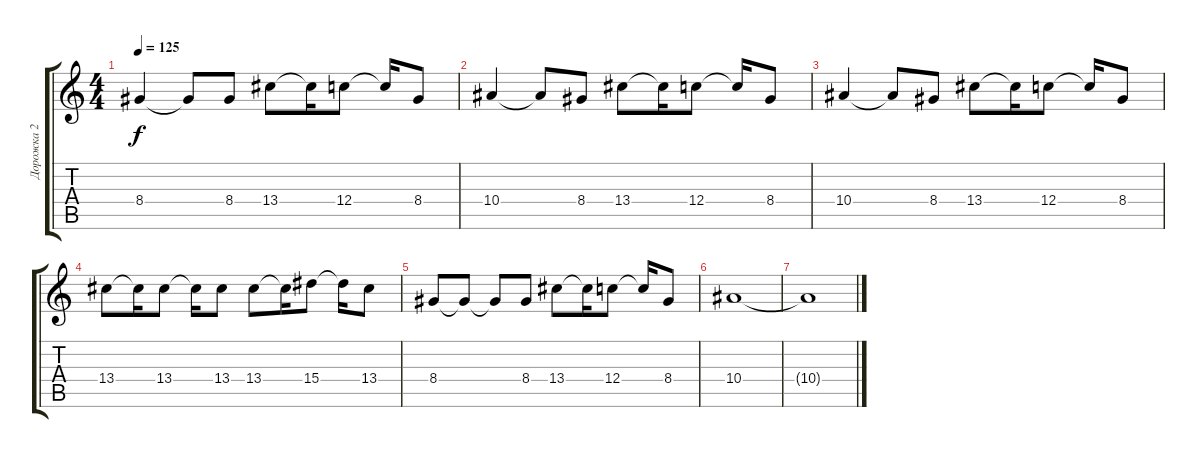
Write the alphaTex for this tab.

\track ("Дорожка 2" "Дорожка 2") {instrument overdrivenguitar}
\staff {score tabs}
\tuning (D4 A3 F3 C3 G2 D2) {hide}
\ts (4 4)
\tempo 125
\clef g2
\ks c
8.4.4{dy f} 8.4{t}.8 8.4.8 13.4.8 13.4{t}.16 12.4.8 12.4{t}.16 8.4.8 |
10.4.4 10.4{t}.8 8.4.8 13.4.8 13.4{t}.16 12.4.8 12.4{t}.16 8.4.8 |
10.4.4 10.4{t}.8 8.4.8 13.4.8 13.4{t}.16 12.4.8 12.4{t}.16 8.4.8 |
13.4.8 13.4{t}.16 13.4.8 13.4{t}.16 13.4.8 13.4.8 13.4{t}.16 15.4.8 15.4{t}.16 13.4.8 |
8.4.8 8.4{t}.8 8.4{t}.8 8.4.8 13.4.8 13.4{t}.16 12.4.8 12.4{t}.16 8.4.8 |
10.4.1 |
10.4{t}.1
